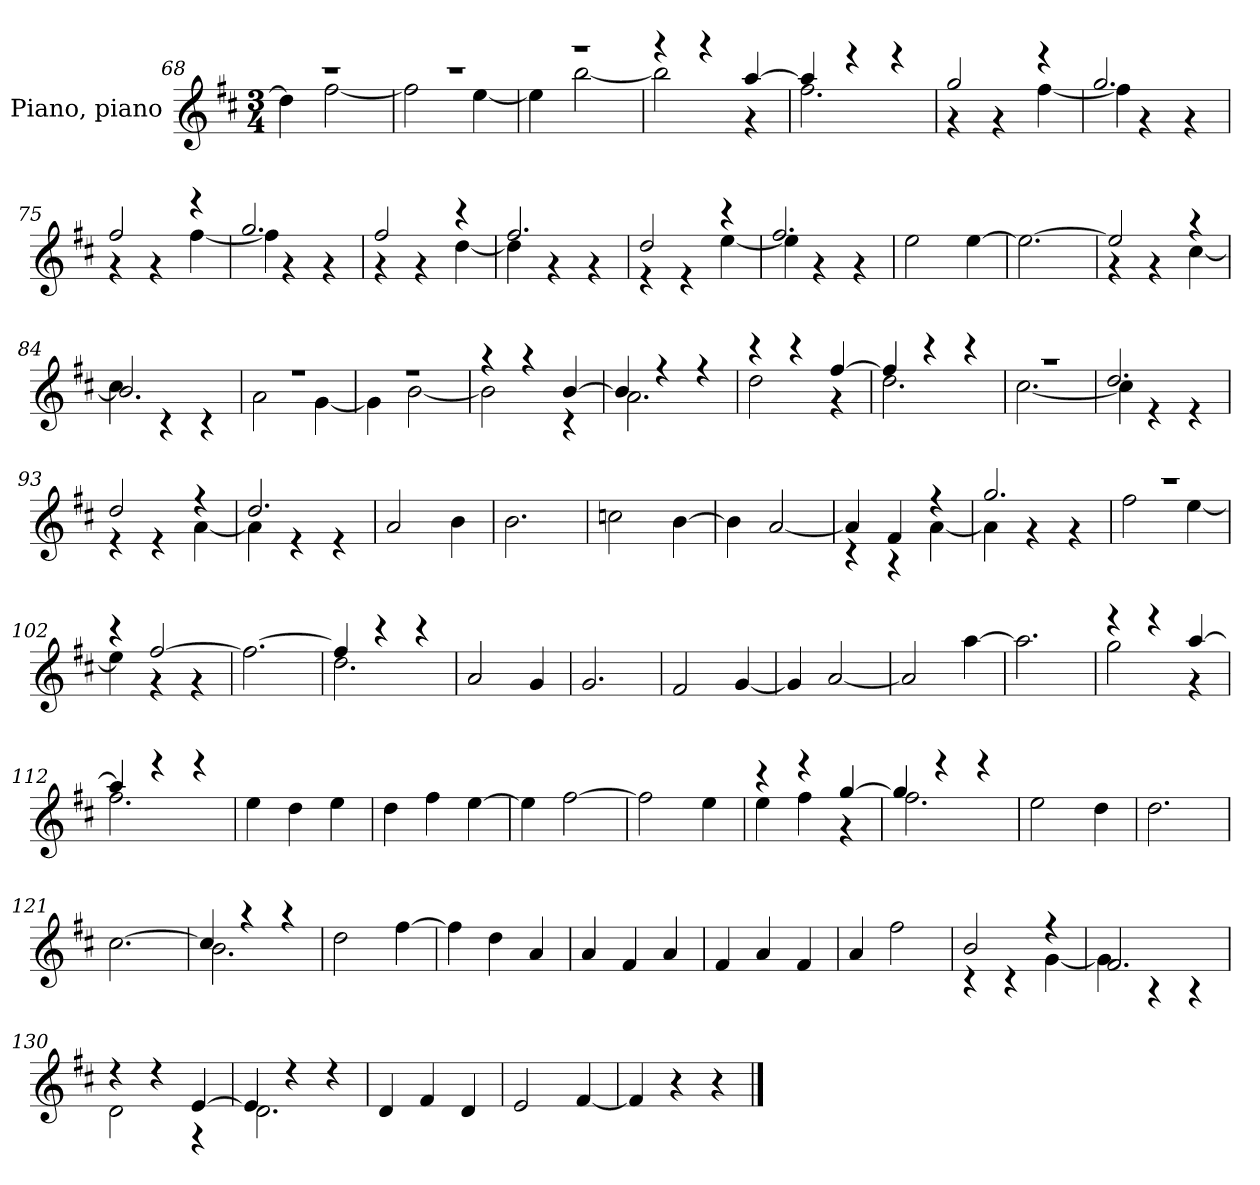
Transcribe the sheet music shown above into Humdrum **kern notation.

**kern
*part1
*staff1
*I"Piano, piano
*clefG2
*k[f#c#]
*M3/4
=68
*^
2.r	4dd\]
.	[2ff#\
=69	=69
2.r	2ff#\]
.	[4ee\
=70	=70
2.r	4ee\]
.	[2bb\
=71	=71
4r	2bb\]
4r	.
[4aa/	4r
=72	=72
4aa/]	2.ff#\
4r	.
4r	.
=73	=73
2gg/	4r
.	4r
4r	[4ff#\
=74	=74
2.gg/	4ff#\]
.	4r
.	4r
=75	=75
2ff#/	4r
.	4r
4r	[4ff#\
=76	=76
2.gg/	4ff#\]
.	4r
.	4r
=77	=77
2ff#/	4r
.	4r
4r	[4dd\
!!LO:LB:g=z	!!
=78	=78
2.ff#/	4dd\]
.	4r
.	4r
=79	=79
2dd/	4r
.	4r
4r	[4ee\
=80	=80
2.ff#/	4ee\]
.	4r
.	4r
*v	*v
=81
2ee\
[4ee\
=82
2.ee\_
=83
*^
2ee/]	4r
.	4r
4r	[4cc#\
=84	=84
2.b/	4cc#\]
.	4r
.	4r
=85	=85
2.r	2a\
.	[4g\
=86	=86
2.r	4g\]
.	[2b\
=87	=87
4r	2b\]
4r	.
[4b/	4r
=88	=88
4b/]	2.a\
4r	.
4r	.
=89	=89
4r	2dd\
4r	.
[4ff#/	4r
!!LO:LB:g=z	!!
=90	=90
4ff#/]	2.dd\
4r	.
4r	.
=91	=91
2.r	[2.cc#\
=92	=92
2.dd/	4cc#\]
.	4r
.	4r
=93	=93
2dd/	4r
.	4r
4r	[4a\
=94	=94
2.dd/	4a\]
.	4r
.	4r
*v	*v
=95
2a/
4b\
=96
2.b\
=97
2ccn\
[4b\
=98
4b\]
[2a/
=99
*^
4a/]	4r
4f#/	4r
4r	[4a\
=100	=100
2.gg/	4a\]
.	4r
.	4r
=101	=101
2.r	2ff#\
.	[4ee\
!!LO:LB:g=z	!!
=102	=102
4r	4ee\]
[2ff#/	4r
.	4r
*v	*v
=103
2.ff#\_
=104
*^
4ff#/]	2.dd\
4r	.
4r	.
*v	*v
=105
2a/
4g/
=106
2.g/
=107
2f#/
[4g/
=108
4g/]
[2a/
=109
2a/]
[4aa\
=110
2.aa\]
=111
*^
4r	2gg\
4r	.
[4aa/	4r
=112	=112
4aa/]	2.ff#\
4r	.
4r	.
*v	*v
=113
4ee\
4dd\
4ee\
=114
4dd\
4ff#\
[4ee\
!!LO:LB:g=z
=115
4ee\]
[2ff#\
=116
2ff#\]
4ee\
=117
*^
4r	4ee\
4r	4ff#\
[4gg/	4r
=118	=118
4gg/]	2.ff#\
4r	.
4r	.
*v	*v
=119
2ee\
4dd\
=120
2.dd\
=121
[2.cc#\
=122
*^
4cc#/]	2.b\
4r	.
4r	.
*v	*v
=123
2dd\
[4ff#\
=124
4ff#\]
4dd\
4a/
=125
4a/
4f#/
4a/
=126
4f#/
4a/
4f#/
=127
4a/
2ff#\
!!LO:PB:g=z
=128
*^
2b/	4r
.	4r
4r	[4g\
=129	=129
2.f#/	4g\]
.	4r
.	4r
=130	=130
4r	2d\
4r	.
[4e/	4r
=131	=131
4e/]	2.d\
4r	.
4r	.
*v	*v
=132
4d/
4f#/
4d/
=133
2e/
[4f#/
=134
4f#/]
4r
4r
==
*-
